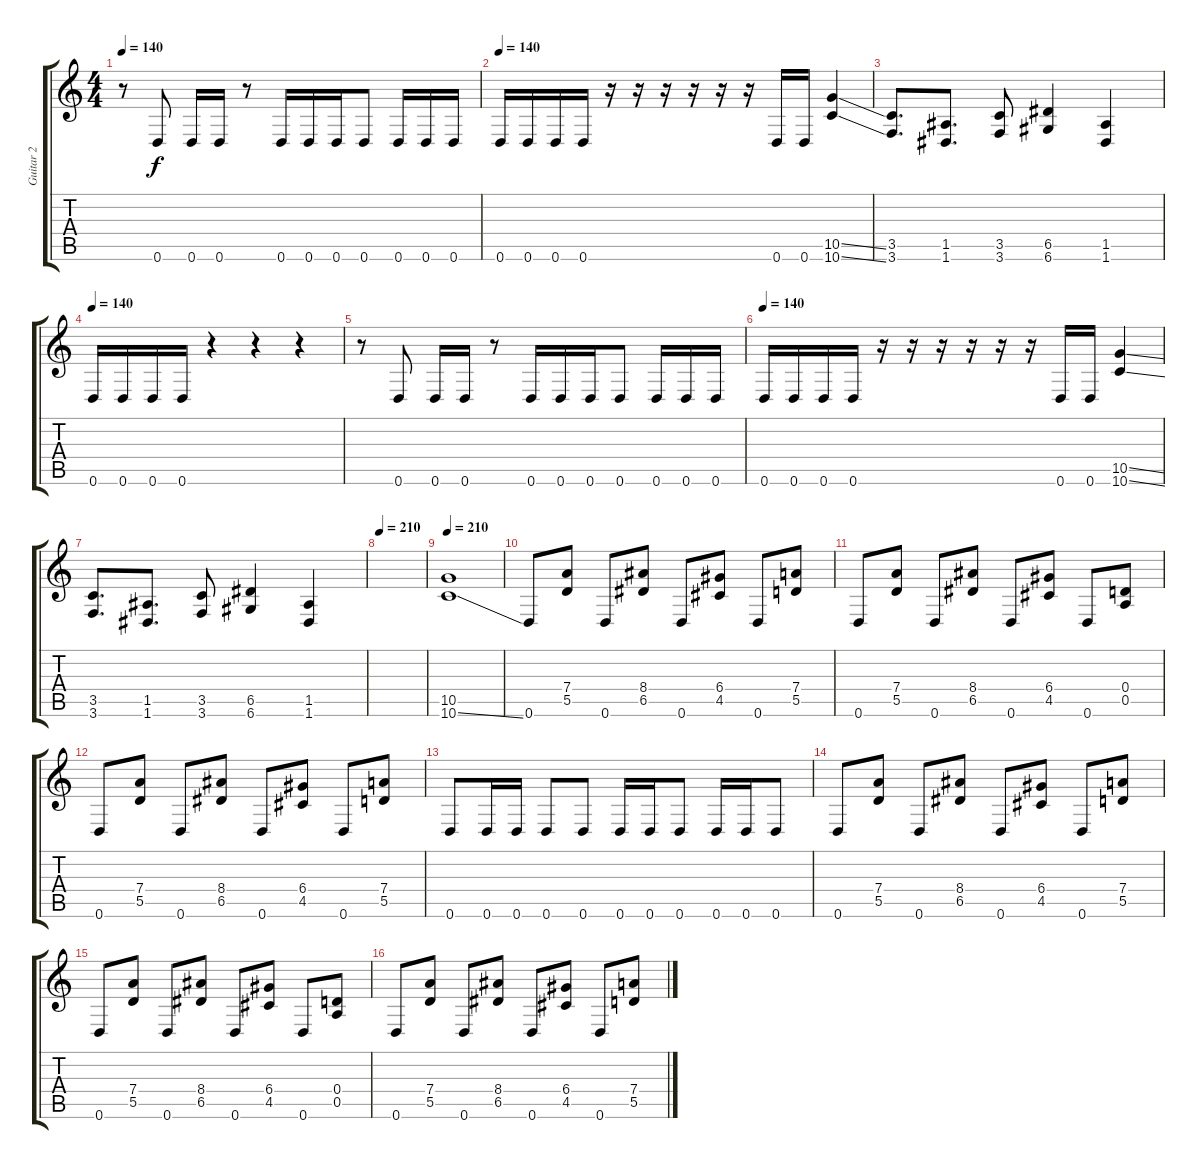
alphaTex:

\track ("Guitar 2" "Guitar 2") {instrument overdrivenguitar}
\staff {score tabs}
\tuning (E4 B3 G3 D3 A2 D2) {hide}
\ts (4 4)
\tempo 140
\clef g2
\ks c
r.8{dy f} 0.6.8 0.6.16 0.6.16 r.8 0.6.16 0.6.16 0.6.16 0.6.8 0.6.16 0.6.16 0.6.16 |
\tempo 140
0.6.16 0.6.16 0.6.16 0.6.16 r.16 r.16 r.16 r.16 r.16 r.16 0.6.16 0.6.16 (10.5{ss} 10.6{ss}).4 |
(3.5 3.6).8{d} (1.5 1.6).8{d} (3.5 3.6).8 (6.5 6.6).4 (1.5 1.6).4 |
\tempo 140
0.6.16 0.6.16 0.6.16 0.6.16 r.4 r.4 r.4 |
r.8 0.6.8 0.6.16 0.6.16 r.8 0.6.16 0.6.16 0.6.16 0.6.8 0.6.16 0.6.16 0.6.16 |
\tempo 140
0.6.16 0.6.16 0.6.16 0.6.16 r.16 r.16 r.16 r.16 r.16 r.16 0.6.16 0.6.16 (10.5{ss} 10.6{ss}).4 |
(3.5 3.6).8{d} (1.5 1.6).8{d} (3.5 3.6).8 (6.5 6.6).4 (1.5 1.6).4 |
\tempo 210
|
\tempo 210
(10.5 10.6{ss}).1 |
0.6.8 (7.4 5.5).8 0.6.8 (8.4 6.5).8 0.6.8 (6.4 4.5).8 0.6.8 (7.4 5.5).8 |
0.6.8 (7.4 5.5).8 0.6.8 (8.4 6.5).8 0.6.8 (6.4 4.5).8 0.6.8 (0.4 0.5).8 |
0.6.8 (7.4 5.5).8 0.6.8 (8.4 6.5).8 0.6.8 (6.4 4.5).8 0.6.8 (7.4 5.5).8 |
0.6.8 0.6.16 0.6.16 0.6.8 0.6.8 0.6.16 0.6.16 0.6.8 0.6.16 0.6.16 0.6.8 |
0.6.8 (7.4 5.5).8 0.6.8 (8.4 6.5).8 0.6.8 (6.4 4.5).8 0.6.8 (7.4 5.5).8 |
0.6.8 (7.4 5.5).8 0.6.8 (8.4 6.5).8 0.6.8 (6.4 4.5).8 0.6.8 (0.4 0.5).8 |
0.6.8 (7.4 5.5).8 0.6.8 (8.4 6.5).8 0.6.8 (6.4 4.5).8 0.6.8 (7.4 5.5).8
